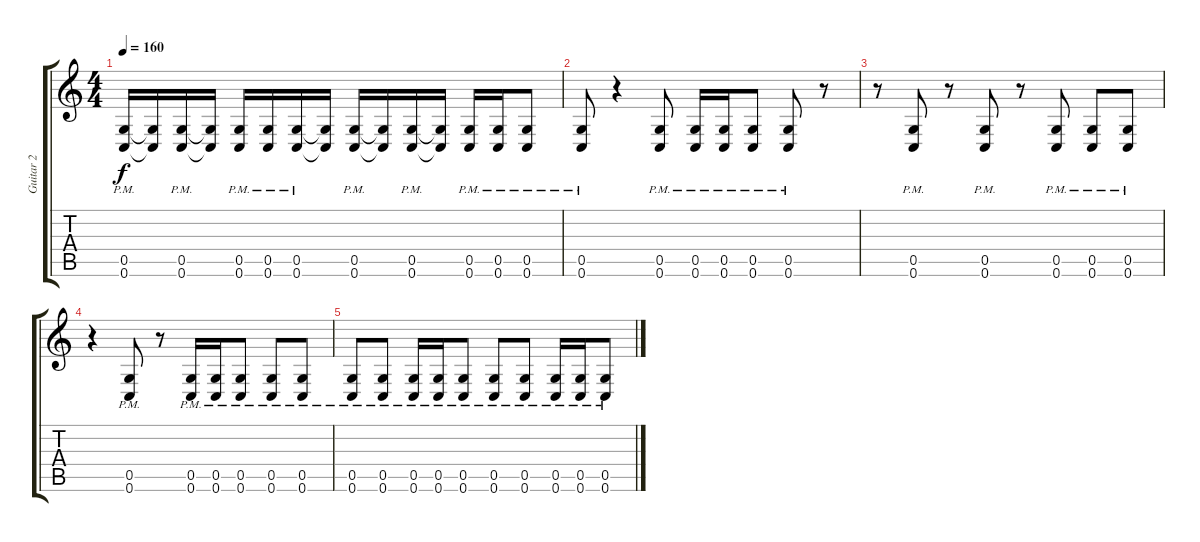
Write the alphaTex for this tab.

\track ("Guitar 2" "Guitar 2") {instrument distortionguitar}
\staff {score tabs}
\tuning (D4 A3 F3 C3 G2 C2) {hide}
\ts (4 4)
\tempo 160
\clef g2
\ks c
(0.5{pm} 0.6{pm}).16{dy f} (0.5{t} 0.6{t}).16 (0.5{pm} 0.6{pm}).16 (0.5{t} 0.6{t}).16 (0.5{pm} 0.6{pm}).16 (0.5{pm} 0.6{pm}).16 (0.5{pm} 0.6{pm}).16 (0.5{t} 0.6{t}).16 (0.5{pm} 0.6{pm}).16 (0.5{t} 0.6{t}).16 (0.5{pm} 0.6{pm}).16 (0.5{t} 0.6{t}).16 (0.5{pm} 0.6{pm}).16 (0.5{pm} 0.6{pm}).16 (0.5{pm} 0.6{pm}).8 |
(0.5{pm} 0.6{pm}).8 r.4 (0.5{pm} 0.6{pm}).8 (0.5{pm} 0.6{pm}).16 (0.5{pm} 0.6{pm}).16 (0.5{pm} 0.6{pm}).8 (0.5{pm} 0.6{pm}).8 r.8 |
r.8 (0.5{pm} 0.6{pm}).8 r.8 (0.5{pm} 0.6{pm}).8 r.8 (0.5{pm} 0.6{pm}).8 (0.5{pm} 0.6{pm}).8 (0.5{pm} 0.6{pm}).8 |
r.4 (0.5{pm} 0.6{pm}).8 r.8 (0.5{pm} 0.6{pm}).16 (0.5{pm} 0.6{pm}).16 (0.5{pm} 0.6{pm}).8 (0.5{pm} 0.6{pm}).8 (0.5{pm} 0.6{pm}).8 |
(0.5{pm} 0.6).8 (0.5{pm} 0.6{pm}).8 (0.5{pm} 0.6{pm}).16 (0.5{pm} 0.6{pm}).16 (0.5{pm} 0.6{pm}).8 (0.5{pm} 0.6{pm}).8 (0.5{pm} 0.6{pm}).8 (0.5{pm} 0.6{pm}).16 (0.5{pm} 0.6{pm}).16 (0.5{pm} 0.6{pm}).8
